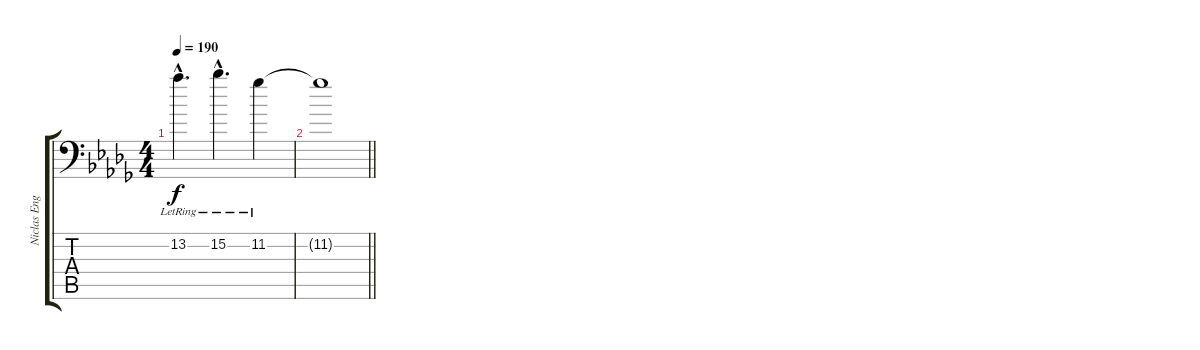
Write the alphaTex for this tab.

\track ("Niclas Engelin" "Niclas Eng") {instrument distortionguitar}
\staff {score tabs}
\tuning (C4 G3 Eb3 Bb2 F2 Bb1) {hide}
\ts (4 4)
\tempo 190
\clef f4
\ks db
13.2{hac lr}.4{d dy f} 15.2{hac lr}.4{d} 11.2{lr}.4 |
\barLineRight lightlight
11.2{t}.1
